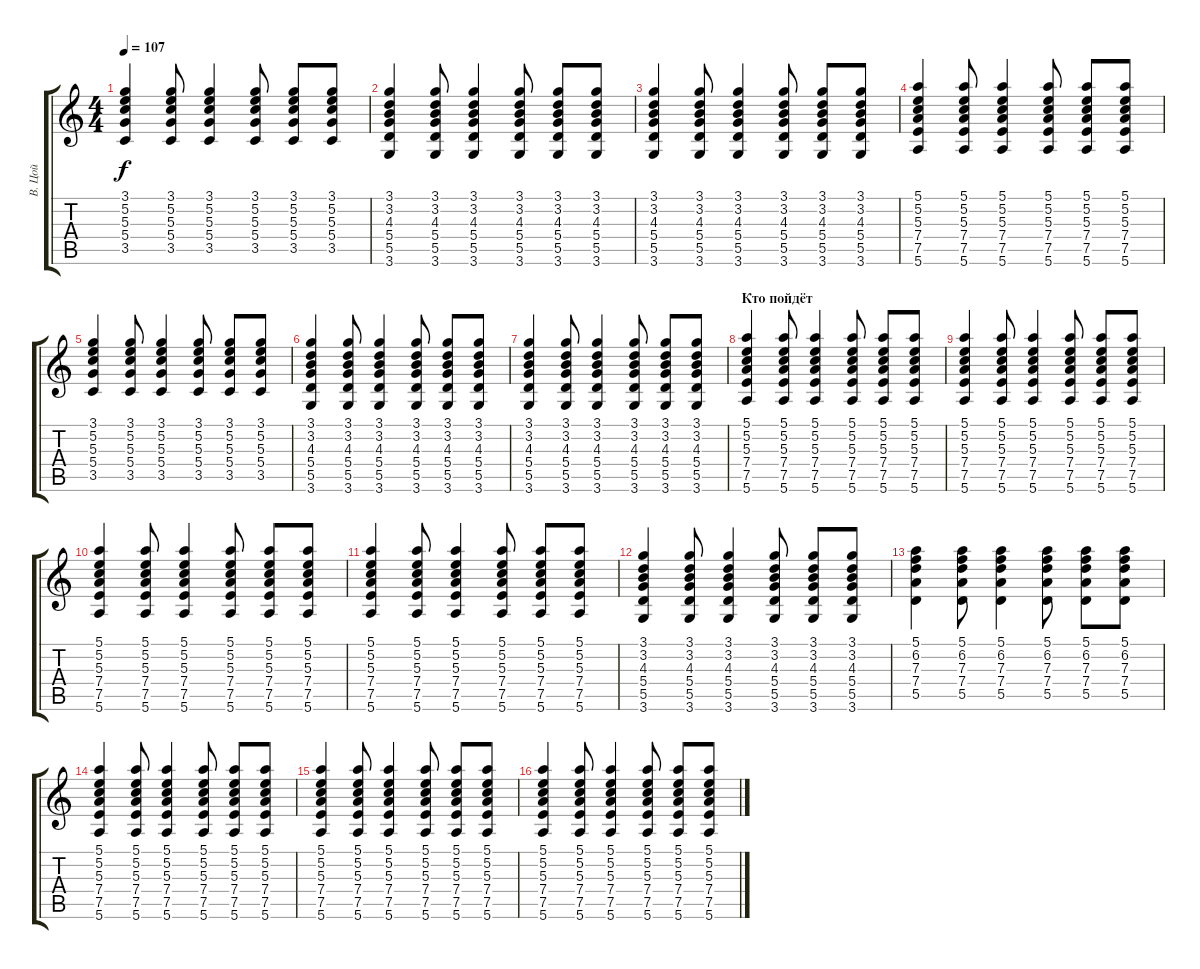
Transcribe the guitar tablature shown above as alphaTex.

\track ("В. Цой" "В. Цой") {instrument acousticguitarsteel}
\staff {score tabs}
\tuning (E4 B3 G3 D3 A2 E2) {hide}
\ts (4 4)
\tempo 107
\clef g2
\ks c
(3.1 5.2 5.3 5.4 3.5).4{dy f} (3.1 5.2 5.3 5.4 3.5).8 (3.1 5.2 5.3 5.4 3.5).4 (3.1 5.2 5.3 5.4 3.5).8 (3.1 5.2 5.3 5.4 3.5).8 (3.1 5.2 5.3 5.4 3.5).8 |
(3.1 3.2 4.3 5.4 5.5 3.6).4 (3.1 3.2 4.3 5.4 5.5 3.6).8 (3.1 3.2 4.3 5.4 5.5 3.6).4 (3.1 3.2 4.3 5.4 5.5 3.6).8 (3.1 3.2 4.3 5.4 5.5 3.6).8 (3.1 3.2 4.3 5.4 5.5 3.6).8 |
(3.1 3.2 4.3 5.4 5.5 3.6).4 (3.1 3.2 4.3 5.4 5.5 3.6).8 (3.1 3.2 4.3 5.4 5.5 3.6).4 (3.1 3.2 4.3 5.4 5.5 3.6).8 (3.1 3.2 4.3 5.4 5.5 3.6).8 (3.1 3.2 4.3 5.4 5.5 3.6).8 |
(5.1 5.2 5.3 7.4 7.5 5.6).4 (5.1 5.2 5.3 7.4 7.5 5.6).8 (5.1 5.2 5.3 7.4 7.5 5.6).4 (5.1 5.2 5.3 7.4 7.5 5.6).8 (5.1 5.2 5.3 7.4 7.5 5.6).8 (5.1 5.2 5.3 7.4 7.5 5.6).8 |
(3.1 5.2 5.3 5.4 3.5).4 (3.1 5.2 5.3 5.4 3.5).8 (3.1 5.2 5.3 5.4 3.5).4 (3.1 5.2 5.3 5.4 3.5).8 (3.1 5.2 5.3 5.4 3.5).8 (3.1 5.2 5.3 5.4 3.5).8 |
(3.1 3.2 4.3 5.4 5.5 3.6).4 (3.1 3.2 4.3 5.4 5.5 3.6).8 (3.1 3.2 4.3 5.4 5.5 3.6).4 (3.1 3.2 4.3 5.4 5.5 3.6).8 (3.1 3.2 4.3 5.4 5.5 3.6).8 (3.1 3.2 4.3 5.4 5.5 3.6).8 |
(3.1 3.2 4.3 5.4 5.5 3.6).4 (3.1 3.2 4.3 5.4 5.5 3.6).8 (3.1 3.2 4.3 5.4 5.5 3.6).4 (3.1 3.2 4.3 5.4 5.5 3.6).8 (3.1 3.2 4.3 5.4 5.5 3.6).8 (3.1 3.2 4.3 5.4 5.5 3.6).8 |
\section ("" "Кто пойдёт")
(5.1 5.2 5.3 7.4 7.5 5.6).4 (5.1 5.2 5.3 7.4 7.5 5.6).8 (5.1 5.2 5.3 7.4 7.5 5.6).4 (5.1 5.2 5.3 7.4 7.5 5.6).8 (5.1 5.2 5.3 7.4 7.5 5.6).8 (5.1 5.2 5.3 7.4 7.5 5.6).8 |
(5.1 5.2 5.3 7.4 7.5 5.6).4 (5.1 5.2 5.3 7.4 7.5 5.6).8 (5.1 5.2 5.3 7.4 7.5 5.6).4 (5.1 5.2 5.3 7.4 7.5 5.6).8 (5.1 5.2 5.3 7.4 7.5 5.6).8 (5.1 5.2 5.3 7.4 7.5 5.6).8 |
(5.1 5.2 5.3 7.4 7.5 5.6).4 (5.1 5.2 5.3 7.4 7.5 5.6).8 (5.1 5.2 5.3 7.4 7.5 5.6).4 (5.1 5.2 5.3 7.4 7.5 5.6).8 (5.1 5.2 5.3 7.4 7.5 5.6).8 (5.1 5.2 5.3 7.4 7.5 5.6).8 |
(5.1 5.2 5.3 7.4 7.5 5.6).4 (5.1 5.2 5.3 7.4 7.5 5.6).8 (5.1 5.2 5.3 7.4 7.5 5.6).4 (5.1 5.2 5.3 7.4 7.5 5.6).8 (5.1 5.2 5.3 7.4 7.5 5.6).8 (5.1 5.2 5.3 7.4 7.5 5.6).8 |
(3.1 3.2 4.3 5.4 5.5 3.6).4 (3.1 3.2 4.3 5.4 5.5 3.6).8 (3.1 3.2 4.3 5.4 5.5 3.6).4 (3.1 3.2 4.3 5.4 5.5 3.6).8 (3.1 3.2 4.3 5.4 5.5 3.6).8 (3.1 3.2 4.3 5.4 5.5 3.6).8 |
(5.1 6.2 7.3 7.4 5.5).4 (5.1 6.2 7.3 7.4 5.5).8 (5.1 6.2 7.3 7.4 5.5).4 (5.1 6.2 7.3 7.4 5.5).8 (5.1 6.2 7.3 7.4 5.5).8 (5.1 6.2 7.3 7.4 5.5).8 |
(5.1 5.2 5.3 7.4 7.5 5.6).4 (5.1 5.2 5.3 7.4 7.5 5.6).8 (5.1 5.2 5.3 7.4 7.5 5.6).4 (5.1 5.2 5.3 7.4 7.5 5.6).8 (5.1 5.2 5.3 7.4 7.5 5.6).8 (5.1 5.2 5.3 7.4 7.5 5.6).8 |
(5.1 5.2 5.3 7.4 7.5 5.6).4 (5.1 5.2 5.3 7.4 7.5 5.6).8 (5.1 5.2 5.3 7.4 7.5 5.6).4 (5.1 5.2 5.3 7.4 7.5 5.6).8 (5.1 5.2 5.3 7.4 7.5 5.6).8 (5.1 5.2 5.3 7.4 7.5 5.6).8 |
(5.1 5.2 5.3 7.4 7.5 5.6).4 (5.1 5.2 5.3 7.4 7.5 5.6).8 (5.1 5.2 5.3 7.4 7.5 5.6).4 (5.1 5.2 5.3 7.4 7.5 5.6).8 (5.1 5.2 5.3 7.4 7.5 5.6).8 (5.1 5.2 5.3 7.4 7.5 5.6).8
